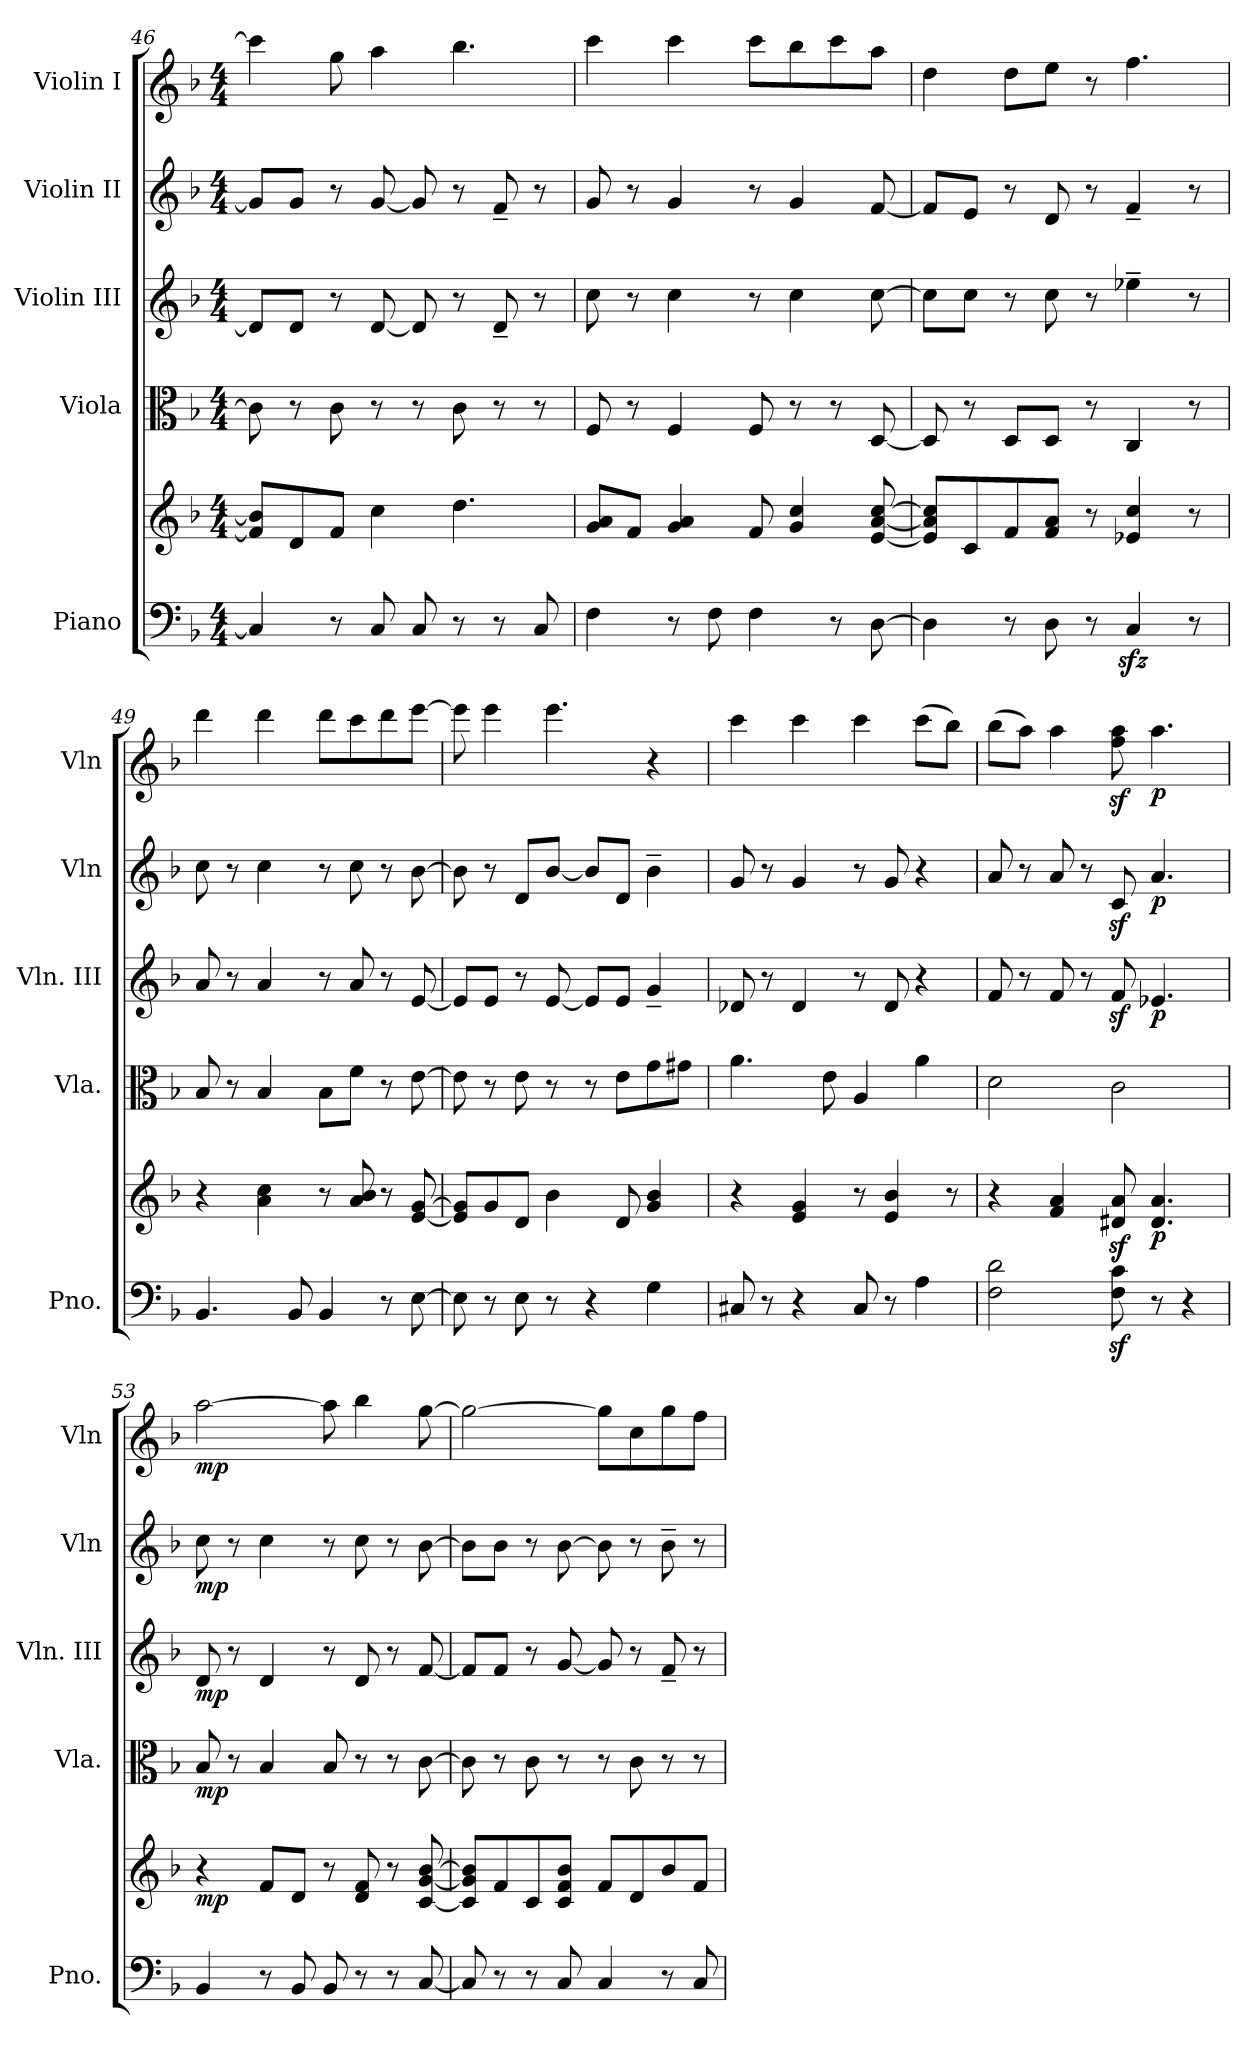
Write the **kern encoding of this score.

**kern	**kern	**dynam	**kern	**dynam	**kern	**dynam	**kern	**dynam	**kern	**dynam
*part5	*part5	*part5	*part4	*part4	*part3	*part3	*part2	*part2	*part1	*part1
*staff6	*staff5	*staff5/6	*staff4	*staff4	*staff3	*staff3	*staff2	*staff2	*staff1	*staff1
*I"Piano	*	*	*I"Viola	*	*I"Violin III	*	*I"Violin II	*	*I"Violin I	*
*I'Pno.	*	*	*I'Vla.	*	*I'Vln. III	*	*I'Vln	*	*I'Vln	*
!!LO:PB:g=z
*clefF4	*clefG2	*	*clefC3	*	*clefG2	*	*clefG2	*	*clefG2	*
*k[b-]	*k[b-]	*	*k[b-]	*	*k[b-]	*	*k[b-]	*	*k[b-]	*
*M4/4	*M4/4	*	*M4/4	*	*M4/4	*	*M4/4	*	*M4/4	*
=46	=46	=46	=46	=46	=46	=46	=46	=46	=46	=46
4C/]	8f/] 8b-/]L	.	8c\]	.	8d/L]	.	8g/L]	.	4ccc\]	.
.	8d/	.	8r	.	8d/J	.	8g/J	.	.	.
8r	8f/J	.	8c\	.	8r	.	8r	.	8gg\	.
8C/	4cc\	.	8r	.	[8d/	.	[8g/	.	4aa\	.
8C/	.	.	8r	.	8d/]	.	8g/]	.	.	.
8r	4.dd\	.	8c\	.	8r	.	8r	.	4.bb-\	.
8r	.	.	8r	.	8d~/	.	8f~/	.	.	.
8C/	.	.	8r	.	8r	.	8r	.	.	.
=47	=47	=47	=47	=47	=47	=47	=47	=47	=47	=47
4F\	8g/ 8a/L	.	8F/	.	8cc\	.	8g/	.	4ccc\	.
.	8f/J	.	8r	.	8r	.	8r	.	.	.
8r	4g/ 4a/	.	4F/	.	4cc\	.	4g/	.	4ccc\	.
8F\	.	.	.	.	.	.	.	.	.	.
4F\	8f/	.	8F/	.	8r	.	8r	.	8ccc\L	.
.	4g/ 4cc/	.	8r	.	4cc\	.	4g/	.	8bb-\	.
8r	.	.	8r	.	.	.	.	.	8ccc\	.
[8D\	[8e/ [8a/ [8cc/	.	[8D/	.	[8cc\	.	[8f/	.	8aa\J	.
=48	=48	=48	=48	=48	=48	=48	=48	=48	=48	=48
4D\]	8e/] 8a/] 8cc/]L	.	8D/]	.	8cc\L]	.	8f/L]	.	4dd\	.
.	8c/	.	8r	.	8cc\J	.	8e/J	.	.	.
8r	8f/	.	8D/L	.	8r	.	8r	.	8dd\L	.
8D\	8f/ 8a/J	.	8D/J	.	8cc\	.	8d/	.	8ee\J	.
8r	8r	.	8r	.	8r	.	8r	.	8r	.
4Czz</	4e-X/ 4cc/	.	4C/	.	4ee-X~\	.	4f~/	.	4.ff\	.
8r	8r	.	8r	.	8r	.	8r	.	.	.
=49	=49	=49	=49	=49	=49	=49	=49	=49	=49	=49
4.BB-/	4r	.	8B-/	.	8a/	.	8cc\	.	4ddd\	.
.	.	.	8r	.	8r	.	8r	.	.	.
.	4a\ 4cc\	.	4B-/	.	4a/	.	4cc\	.	4ddd\	.
8BB-/	.	.	.	.	.	.	.	.	.	.
4BB-/	8r	.	8B-\L	.	8r	.	8r	.	8ddd\L	.
.	8a/ 8b-/	.	8f\J	.	8a/	.	8cc\	.	8ccc\	.
8r	8r	.	8r	.	8r	.	8r	.	8ddd\	.
[8E\	[8e/ [8g/	.	[8e\	.	[8e/	.	[8b-\	.	[8eee\J	.
!!LO:LB:g=z
=50	=50	=50	=50	=50	=50	=50	=50	=50	=50	=50
8E\]	8e/] 8g/]L	.	8e\]	.	8e/L]	.	8b-\]	.	8eee\]	.
8r	8g/	.	8r	.	8e/J	.	8r	.	4eee\	.
8E\	8d/J	.	8e\	.	8r	.	8di/L	.	.	.
8r	4b-\	.	8r	.	[8e/	.	[8b-/J	.	4.eee\	.
4r	.	.	8r	.	8e/L]	.	8b-/L]	.	.	.
.	8d/	.	8e\L	.	8e/J	.	8di/J	.	.	.
4G\	4g/ 4b-/	.	8g\	.	4g~/	.	4b-~\	.	4r	.
.	.	.	8g#X\J	.	.	.	.	.	.	.
=51	=51	=51	=51	=51	=51	=51	=51	=51	=51	=51
8C#X/	4r	.	4.a\	.	8d-X/	.	8g/	.	4ccc\	.
8r	.	.	.	.	8r	.	8r	.	.	.
4r	4e/ 4g/	.	.	.	4d-/	.	4g/	.	4ccc\	.
.	.	.	8e\	.	.	.	.	.	.	.
8C#/	8r	.	4A/	.	8r	.	8r	.	4ccc\	.
8r	4e/ 4b-/	.	.	.	8d-/	.	8g/	.	.	.
4A\	.	.	4a\	.	4r	.	4r	.	(8ccc\L	.
.	8r	.	.	.	.	.	.	.	8bb-\J)	.
=52	=52	=52	=52	=52	=52	=52	=52	=52	=52	=52
2F\ 2d\	4r	.	2d\	.	8f/	.	8a/	.	(8bb-\L	.
.	.	.	.	.	8r	.	8r	.	8aa\J)	.
.	4f/ 4a/	.	.	.	8f/	.	8a/	.	4aa\	.
.	.	.	.	.	8r	.	8r	.	.	.
8F\z< 8c\z<	8d#X/z< 8a/z<	.	2c\	.	8fz</	.	8cz</	.	8ff\z< 8aa\z<	.
!	!	!LO:DY:b	!	!	!	!LO:DY:b	!	!LO:DY:b	!	!LO:DY:b
8r	4.d#/ 4.a/	p	.	.	4.e-X/	p	4.a/	p	4.aa\	p
4r	.	.	.	.	.	.	.	.	.	.
=53	=53	=53	=53	=53	=53	=53	=53	=53	=53	=53
!	!	!LO:DY:b	!	!LO:DY:b	!	!LO:DY:b	!	!LO:DY:b	!	!LO:DY:b
4BB-/	4r	mp	8B-/	mp	8d/	mp	8cc\	mp	[2aa\	mp
.	.	.	8r	.	8r	.	8r	.	.	.
8r	8f/L	.	4B-/	.	4d/	.	4cc\	.	.	.
8BB-/	8d/J	.	.	.	.	.	.	.	.	.
8BB-/	8r	.	8B-/	.	8r	.	8r	.	8aa\]	.
8r	8d/ 8f/	.	8r	.	8d/	.	8cc\	.	4bb-\	.
8r	8r	.	8r	.	8r	.	8r	.	.	.
[8C/	[8c/ [8g/ [8b-/	.	[8c\	.	[8f/	.	[8b-\	.	[8gg\	.
!!LO:PB:g=z
=54	=54	=54	=54	=54	=54	=54	=54	=54	=54	=54
8C/]	8c/] 8g/] 8b-/]L	.	8c\]	.	8f/L]	.	8b-\L]	.	2gg\_	.
8r	8f/	.	8r	.	8f/J	.	8b-\J	.	.	.
8r	8c/	.	8c\	.	8r	.	8r	.	.	.
8C/	8c/ 8f/ 8b-/J	.	8r	.	[8g/	.	[8b-\	.	.	.
4C/	8f/L	.	8r	.	8g/]	.	8b-\]	.	8gg\L]	.
.	8d/	.	8c\	.	8r	.	8r	.	8cc\	.
8r	8b-/	.	8r	.	8f~/	.	8b-~\	.	8gg\	.
8C/	8f/J	.	8r	.	8r	.	8r	.	8ff\J	.
=	=	=	=	=	=	=	=	=	=	=
*-	*-	*-	*-	*-	*-	*-	*-	*-	*-	*-
